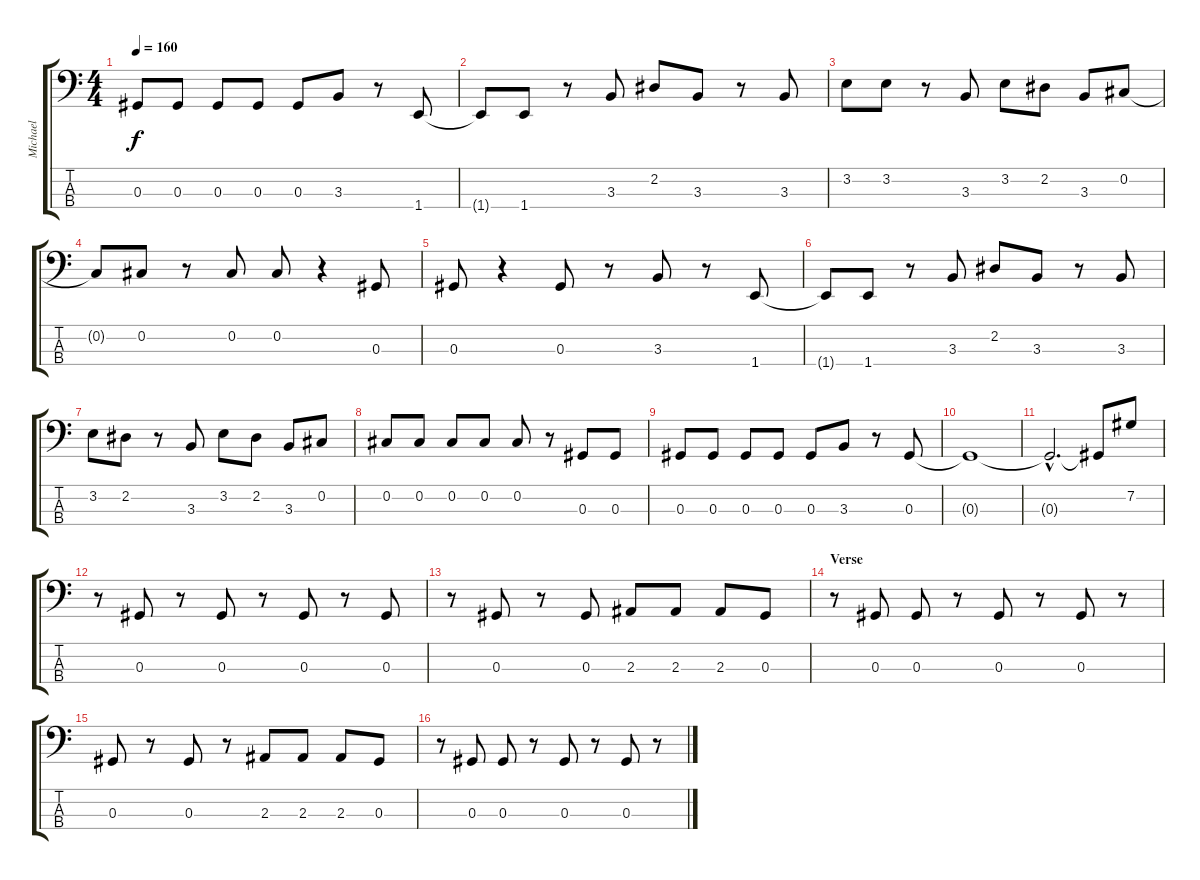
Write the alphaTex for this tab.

\track ("Michael" "Michael") {instrument electricbasspick}
\staff {score tabs}
\tuning (Gb2 Db2 Ab1 Eb1) {hide}
\ts (4 4)
\tempo 160
\clef f4
\ks c
0.3.8{dy f} 0.3.8 0.3.8 0.3.8 0.3.8 3.3.8 r.8 1.4.8 |
1.4{t}.8 1.4.8 r.8 3.3.8 2.2.8 3.3.8 r.8 3.3.8 |
3.2.8 3.2.8 r.8 3.3.8 3.2.8 2.2.8 3.3.8 0.2.8 |
0.2{t}.8 0.2.8 r.8 0.2.8 0.2.8 r.4 0.3.8 |
0.3.8 r.4 0.3.8 r.8 3.3.8 r.8 1.4.8 |
1.4{t}.8 1.4.8 r.8 3.3.8 2.2.8 3.3.8 r.8 3.3.8 |
3.2.8 2.2.8 r.8 3.3.8 3.2.8 2.2.8 3.3.8 0.2.8 |
0.2.8 0.2.8 0.2.8 0.2.8 0.2.8 r.8 0.3.8 0.3.8 |
0.3.8 0.3.8 0.3.8 0.3.8 0.3.8 3.3.8 r.8 0.3.8 |
0.3{t}.1 |
0.3{hac t}.2{d} 0.3{t}.8 7.2.8 |
r.8 0.3.8 r.8 0.3.8 r.8 0.3.8 r.8 0.3.8 |
r.8 0.3.8 r.8 0.3.8 2.3.8 2.3.8 2.3.8 0.3.8 |
\section ("" "Verse")
r.8 0.3.8 0.3.8 r.8 0.3.8 r.8 0.3.8 r.8 |
0.3.8 r.8 0.3.8 r.8 2.3.8 2.3.8 2.3.8 0.3.8 |
r.8 0.3.8 0.3.8 r.8 0.3.8 r.8 0.3.8 r.8
